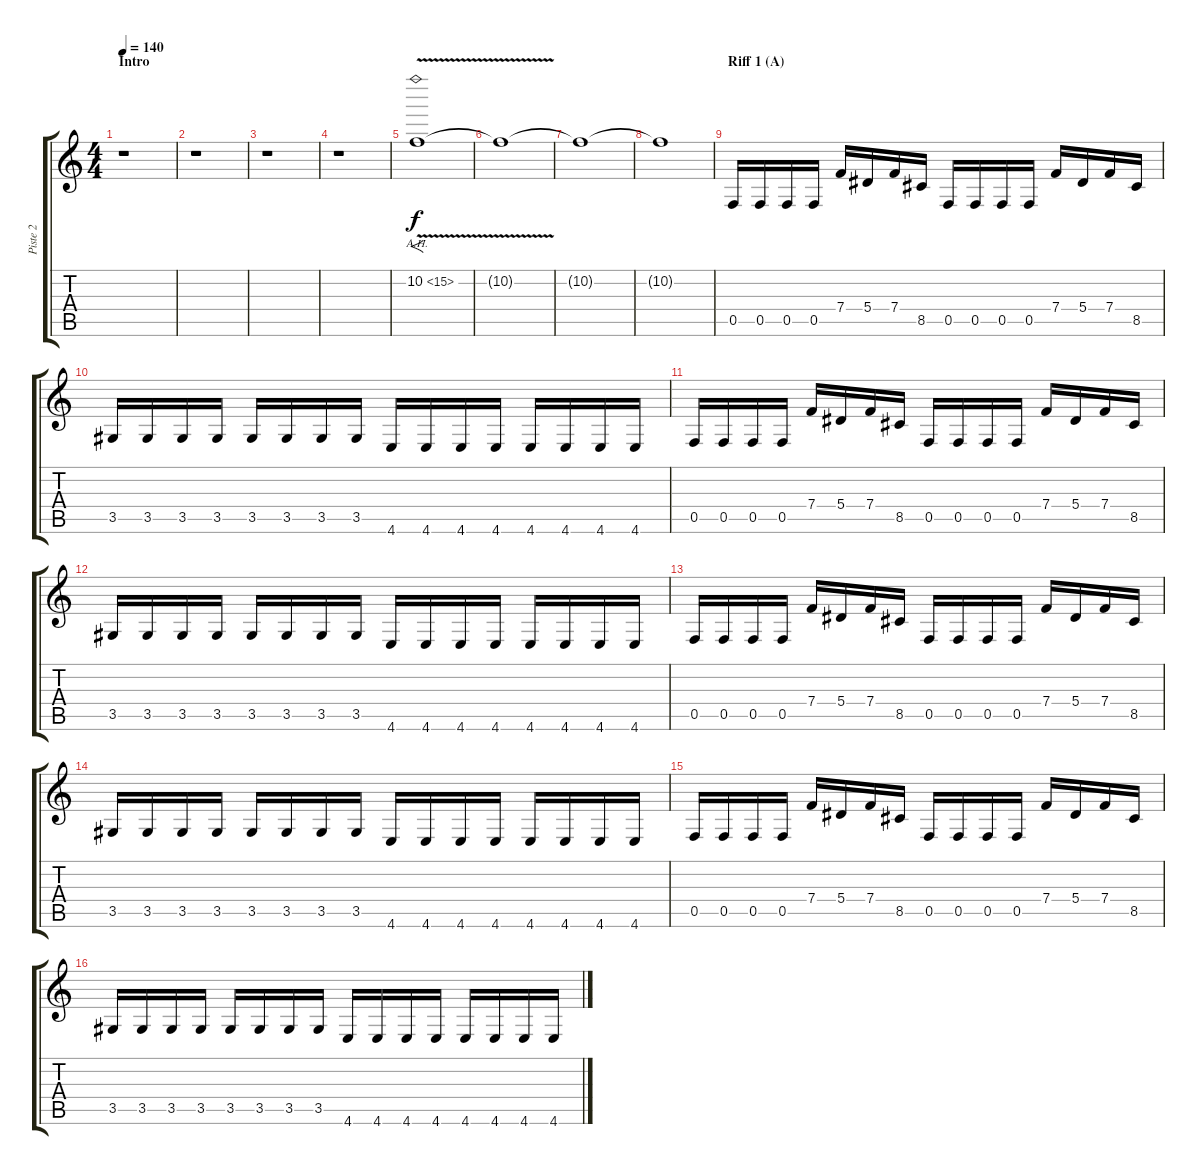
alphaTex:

\track ("Piste 2" "Piste 2") {instrument distortionguitar}
\staff {score tabs}
\tuning (C4 G3 Eb3 Bb2 F2 C2) {hide}
\ts (4 4)
\section ("" "Intro")
\tempo 140
\clef g2
\ks c
r.1{dy f instrument distortionguitar} |
r.1 |
r.1 |
r.1 |
10.2{ah 5 v}.1{f} |
10.2{t}.1 |
10.2{t}.1 |
10.2{t}.1 |
\section ("" "Riff 1 (A)")
0.5.16{instrument distortionguitar} 0.5.16 0.5.16 0.5.16 7.4.16 5.4.16 7.4.16 8.5.16 0.5.16 0.5.16 0.5.16 0.5.16 7.4.16 5.4.16 7.4.16 8.5.16 |
3.5.16 3.5.16 3.5.16 3.5.16 3.5.16 3.5.16 3.5.16 3.5.16 4.6.16 4.6.16 4.6.16 4.6.16 4.6.16 4.6.16 4.6.16 4.6.16 |
0.5.16 0.5.16 0.5.16 0.5.16 7.4.16 5.4.16 7.4.16 8.5.16 0.5.16 0.5.16 0.5.16 0.5.16 7.4.16 5.4.16 7.4.16 8.5.16 |
3.5.16 3.5.16 3.5.16 3.5.16 3.5.16 3.5.16 3.5.16 3.5.16 4.6.16 4.6.16 4.6.16 4.6.16 4.6.16 4.6.16 4.6.16 4.6.16 |
0.5.16 0.5.16 0.5.16 0.5.16 7.4.16 5.4.16 7.4.16 8.5.16 0.5.16 0.5.16 0.5.16 0.5.16 7.4.16 5.4.16 7.4.16 8.5.16 |
3.5.16 3.5.16 3.5.16 3.5.16 3.5.16 3.5.16 3.5.16 3.5.16 4.6.16 4.6.16 4.6.16 4.6.16 4.6.16 4.6.16 4.6.16 4.6.16 |
0.5.16 0.5.16 0.5.16 0.5.16 7.4.16 5.4.16 7.4.16 8.5.16 0.5.16 0.5.16 0.5.16 0.5.16 7.4.16 5.4.16 7.4.16 8.5.16 |
3.5.16 3.5.16 3.5.16 3.5.16 3.5.16 3.5.16 3.5.16 3.5.16 4.6.16 4.6.16 4.6.16 4.6.16 4.6.16 4.6.16 4.6.16 4.6.16
